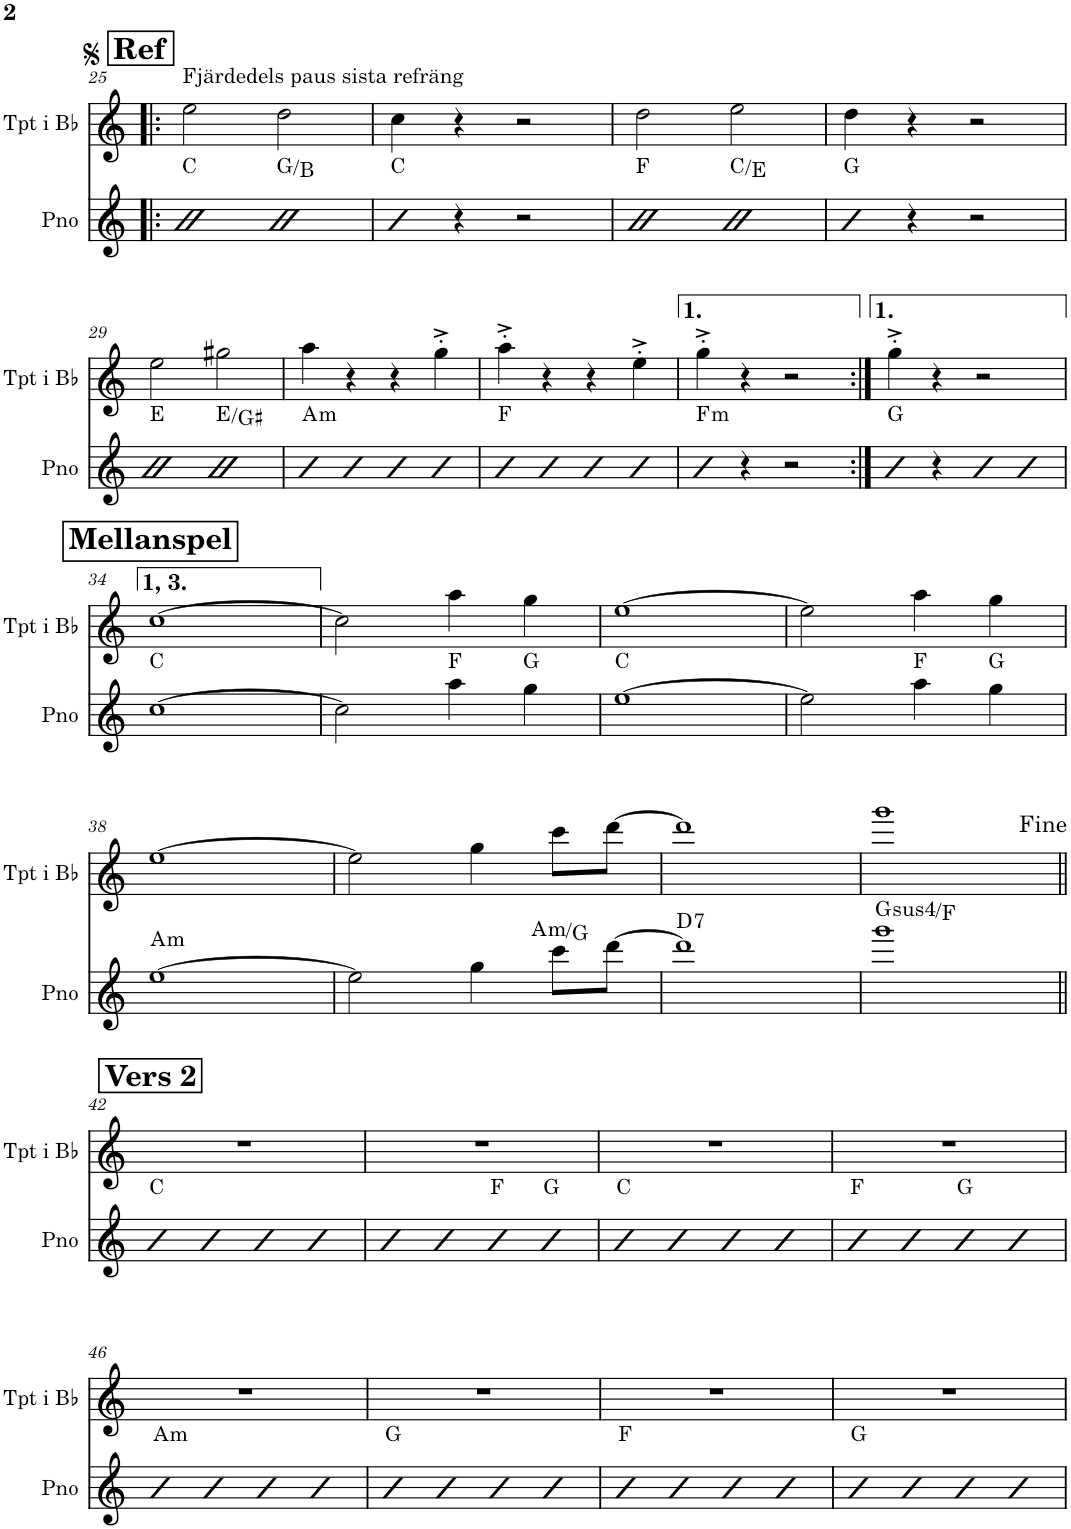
**kern	**harte	**kern
*part2	*part2	*part1
*staff2	*	*staff1
*I"Piano	*	*I"Trumpet i Bb
*I'Pno	*	*I'Tpt i Bb
!!LO:PB:g=z
*clefG2	*	*clefG2
*	*	*Trd1c2
*k[]	*	*k[]
*M4/4	*	*M4/4
!!LO:REH:place=s1:a:B:cj:fs=14:t=Ref
=25!|:	=25!|:	=25!|:
!	!	!LO:TX:a:t=Fjärdedels paus sista refräng
2b	C:maj	2ee\
2b	G:maj/3	2dd\
=26	=26	=26
4b	C:maj	4cc\
4r	.	4r
2r	.	2r
=27	=27	=27
2b	F:maj	2dd\
2b	C:maj/3	2ee\
=28	=28	=28
4b	G:maj	4dd\
4r	.	4r
2r	.	2r
!!LO:LB:g=z
=29	=29	=29
2b	E:maj	2ee\
2b	E:maj/3	2gg#X\
=30	=30	=30
!	!LO:H:kt=m	!
4b	A:min	4aa\
4b	.	4r
4b	.	4r
4b	.	4gg'^\
=31	=31	=31
4b	F:maj	4aa'^\
4b	.	4r
4b	.	4r
4b	.	4ee'^\
=32	=32	=32
!	!LO:H:kt=m	!
4an	F:min	4gg'^\
4r	.	4r
2r	.	2r
=33:|!	=33:|!	=33:|!
4a	G:maj	4gg'^\
4r	.	4r
4b	.	2r
4b	.	.
!!LO:LB:g=z
!!LO:REH:place=s1:a:B:cj:fs=14:t=Mellanspel
=34	=34	=34
[1cc	C:maj	[1cc
=35	=35	=35
2cc\]	.	2cc\]
4aa\	F:maj	4aa\
4gg\	G:maj	4gg\
=36	=36	=36
[1ee	C:maj	[1ee
=37	=37	=37
2ee\]	.	2ee\]
4aa\	F:maj	4aa\
4gg\	G:maj	4gg\
!!LO:LB:g=z
=38	=38	=38
!	!LO:H:kt=m	!
[1ee	A:min	[1ee
=39	=39	=39
2ee\]	.	2ee\]
4gg\	.	4gg\
!	!LO:H:kt=m	!
8ccc\L	A:min/b7	8ccc\L
[8ddd\J	.	[8ddd\J
=40	=40	=40
!	!LO:H:kt=7	!
1ddd]	D:7	1ddd]
=41	=41	=41
!	!LO:H:kt=4	!
1ggg	G:sus4/b7	1ggg
!!LO:LB:g=z
!!LO:REH:place=s1:a:B:cj:fs=14:t=Vers 2
=42||	=42||	=42||
4cc	C:maj	1r
4b	.	.
4b	.	.
4b	.	.
=43	=43	=43
4b	.	1r
4b	.	.
4b	F:maj	.
4b	G:maj	.
=44	=44	=44
4b	C:maj	1r
4b	.	.
4b	.	.
4b	.	.
=45	=45	=45
4b	F:maj	1r
4b	.	.
4b	G:maj	.
4b	.	.
!!LO:LB:g=z
=46	=46	=46
!	!LO:H:kt=m	!
4b	A:min	1r
4b	.	.
4b	.	.
4b	.	.
=47	=47	=47
4b	G:maj	1r
4b	.	.
4b	.	.
4b	.	.
=48	=48	=48
4b	F:maj	1r
4b	.	.
4b	.	.
4b	.	.
=49	=49	=49
4b	G:maj	1r
4b	.	.
4b	.	.
4b	.	.
=	=	=
*-	*-	*-
